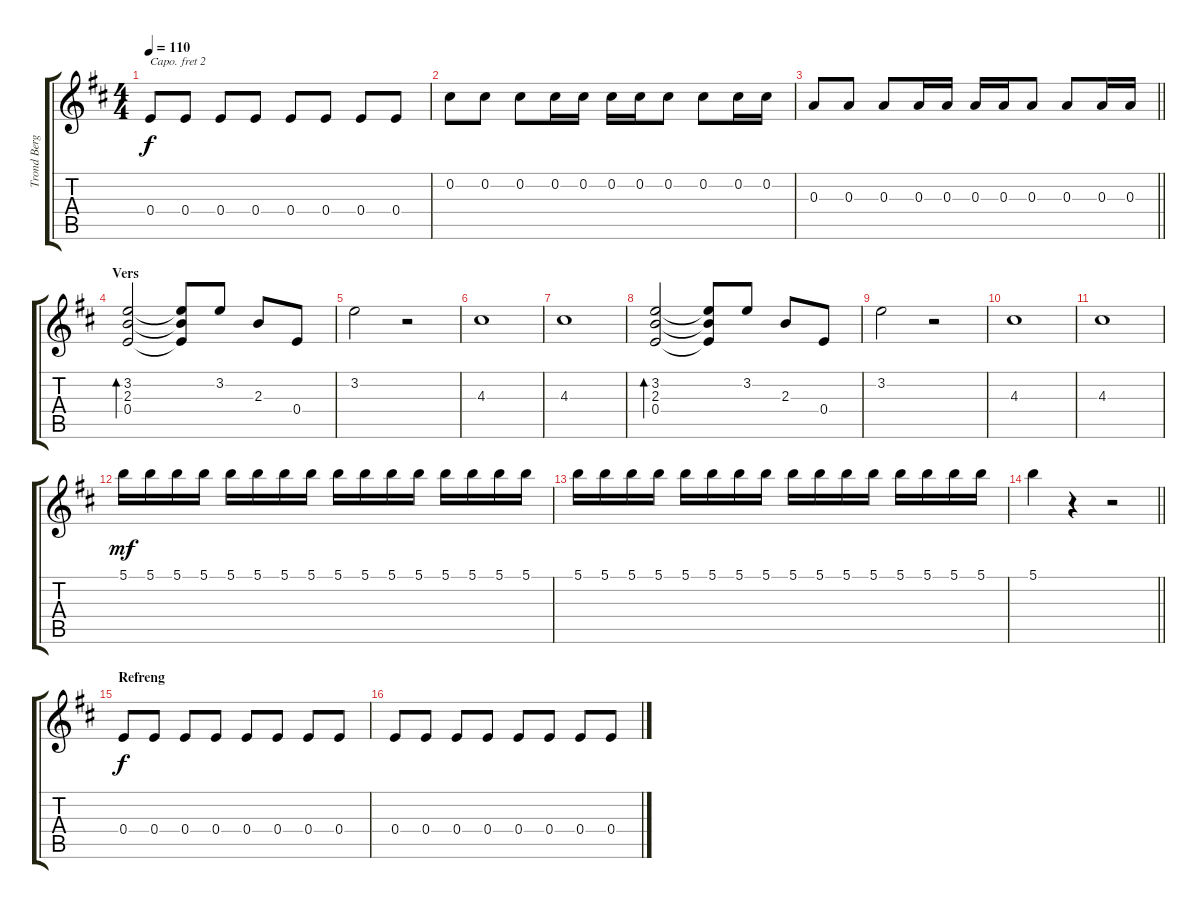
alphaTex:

\track ("Trond Berg - Elektrisk gitar, lead" "Trond Berg") {instrument overdrivenguitar}
\staff {score tabs}
\capo 2
\tuning (E4 B3 G3 D3 A2 E2) {hide}
\ts (4 4)
\tempo 110
\clef g2
\ks d
0.4.8{dy f} 0.4.8 0.4.8 0.4.8 0.4.8 0.4.8 0.4.8 0.4.8 |
0.2.8 0.2.8 0.2.8 0.2.16 0.2.16 0.2.16 0.2.16 0.2.8 0.2.8 0.2.16 0.2.16 |
\barLineRight lightlight
0.3.8 0.3.8 0.3.8 0.3.16 0.3.16 0.3.16 0.3.16 0.3.8 0.3.8 0.3.16 0.3.16 |
\section ("" "Vers")
(3.2 2.3 0.4).2{bd 60} (3.2{t} 2.3{t} 0.4{t}).8 3.2.8 2.3.8 0.4.8 |
3.2.2 r.2 |
4.3.1 |
4.3.1 |
(3.2 2.3 0.4).2{bd 60} (3.2{t} 2.3{t} 0.4{t}).8 3.2.8 2.3.8 0.4.8 |
3.2.2 r.2 |
4.3.1 |
4.3.1 |
5.1.16{dy mf} 5.1.16 5.1.16 5.1.16 5.1.16 5.1.16 5.1.16 5.1.16 5.1.16 5.1.16 5.1.16 5.1.16 5.1.16 5.1.16 5.1.16 5.1.16 |
5.1.16 5.1.16 5.1.16 5.1.16 5.1.16 5.1.16 5.1.16 5.1.16 5.1.16 5.1.16 5.1.16 5.1.16 5.1.16 5.1.16 5.1.16 5.1.16 |
\barLineRight lightlight
5.1.4 r.4 r.2 |
\section ("" "Refreng")
0.4.8{dy f} 0.4.8 0.4.8 0.4.8 0.4.8 0.4.8 0.4.8 0.4.8 |
0.4.8 0.4.8 0.4.8 0.4.8 0.4.8 0.4.8 0.4.8 0.4.8
